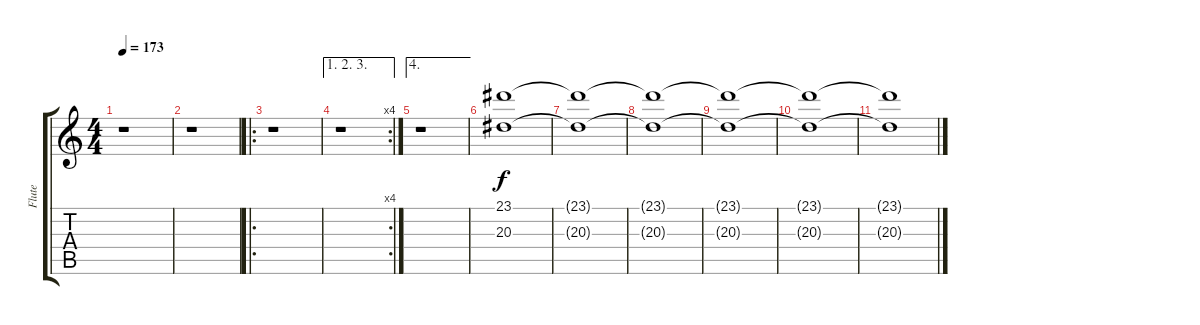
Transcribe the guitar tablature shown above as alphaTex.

\track ("Flute" "Flute") {instrument recorder}
\staff {score tabs}
\tuning (E4 B3 G3 D3 A2 E2) {hide}
\ts (4 4)
\tempo 173
\clef g2
\ks c
r.1{dy f} |
r.1 |
\ro
r.1 |
\ae (1 2 3)
\rc 4
r.1 |
\ae 4
r.1 |
(23.1 20.3).1{volume 13} |
(23.1{t} 20.3{t}).1 |
(23.1{t} 20.3{t}).1 |
(23.1{t} 20.3{t}).1 |
(23.1{t} 20.3{t}).1 |
(23.1{t} 20.3{t}).1
